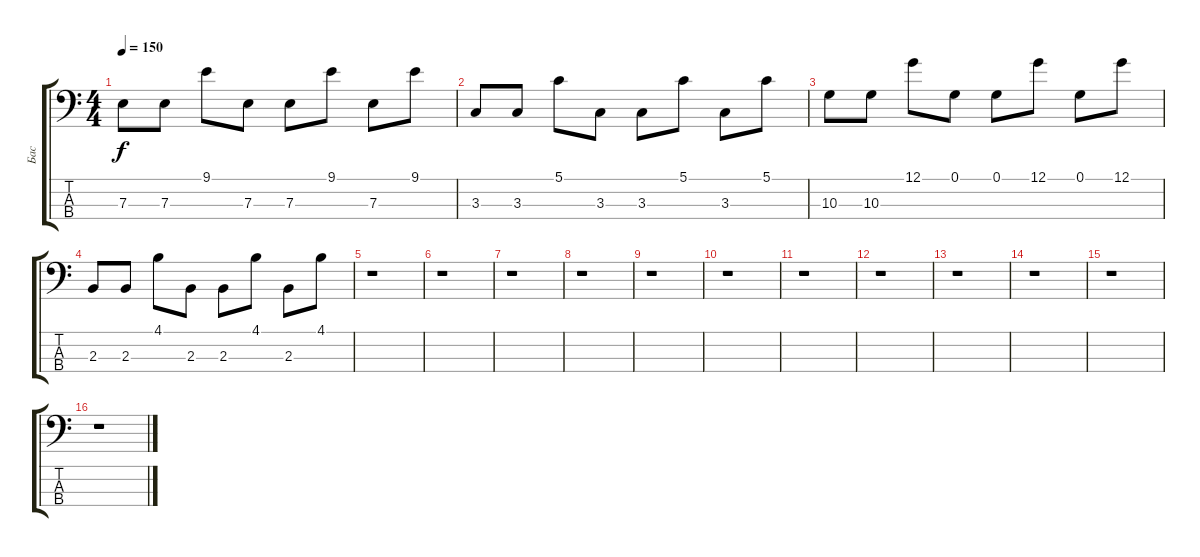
\track ("Бас" "Бас") {instrument electricbasspick}
\staff {score tabs}
\tuning (G2 D2 A1 E1) {hide}
\ts (4 4)
\tempo 150
\clef f4
\ks c
7.3.8{dy f} 7.3.8 9.1.8 7.3.8 7.3.8 9.1.8 7.3.8 9.1.8 |
3.3.8 3.3.8 5.1.8 3.3.8 3.3.8 5.1.8 3.3.8 5.1.8 |
10.3.8 10.3.8 12.1.8 0.1.8 0.1.8 12.1.8 0.1.8 12.1.8 |
2.3.8 2.3.8 4.1.8 2.3.8 2.3.8 4.1.8 2.3.8 4.1.8 |
r.1 |
r.1 |
r.1 |
r.1 |
r.1 |
r.1 |
r.1 |
r.1 |
r.1 |
r.1 |
r.1 |
r.1
